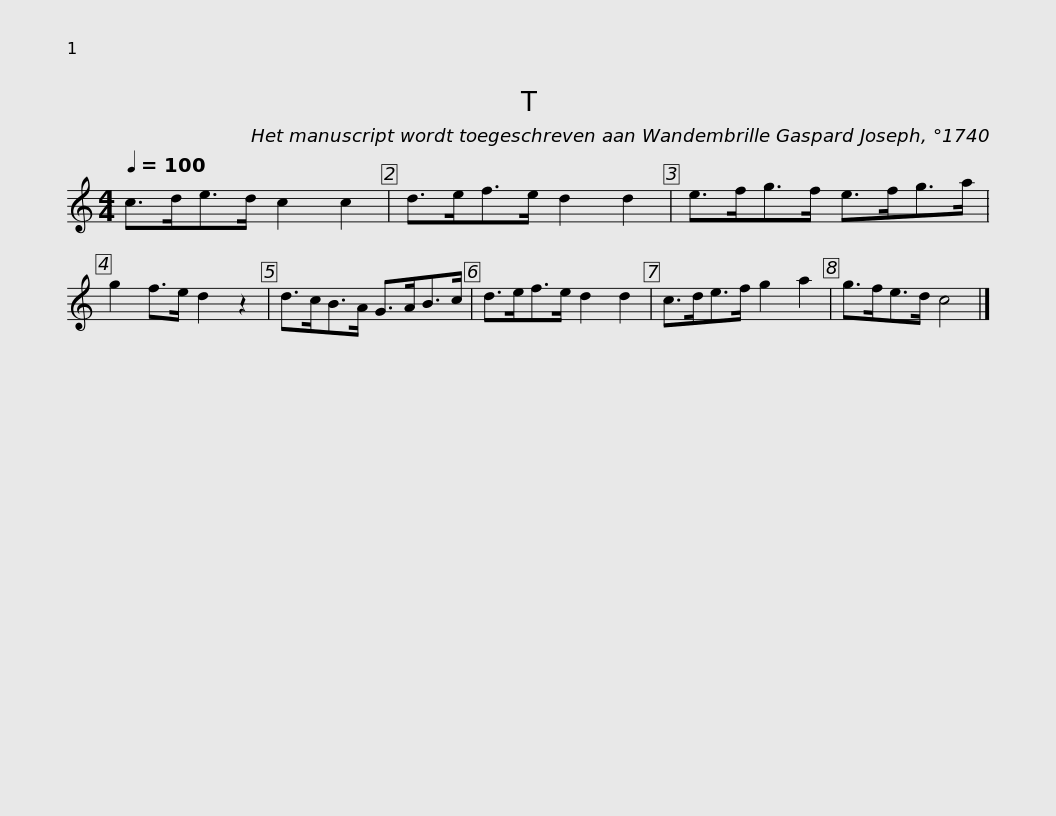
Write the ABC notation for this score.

X:1
L:1/8
Q:1/4=100
M:4/4
I:linebreak $
K:C
V:1 treble
V:1
 c>de>d c2 c2 | d>ef>e d2 d2 | e>fg>f e>fg>a | g2 f>e d2 z2 |$ d>cB>A G>AB>c | %5
 d>ef>e d2 d2 | c>de>f g2 a2 | g>fe>d c4 |] %8
